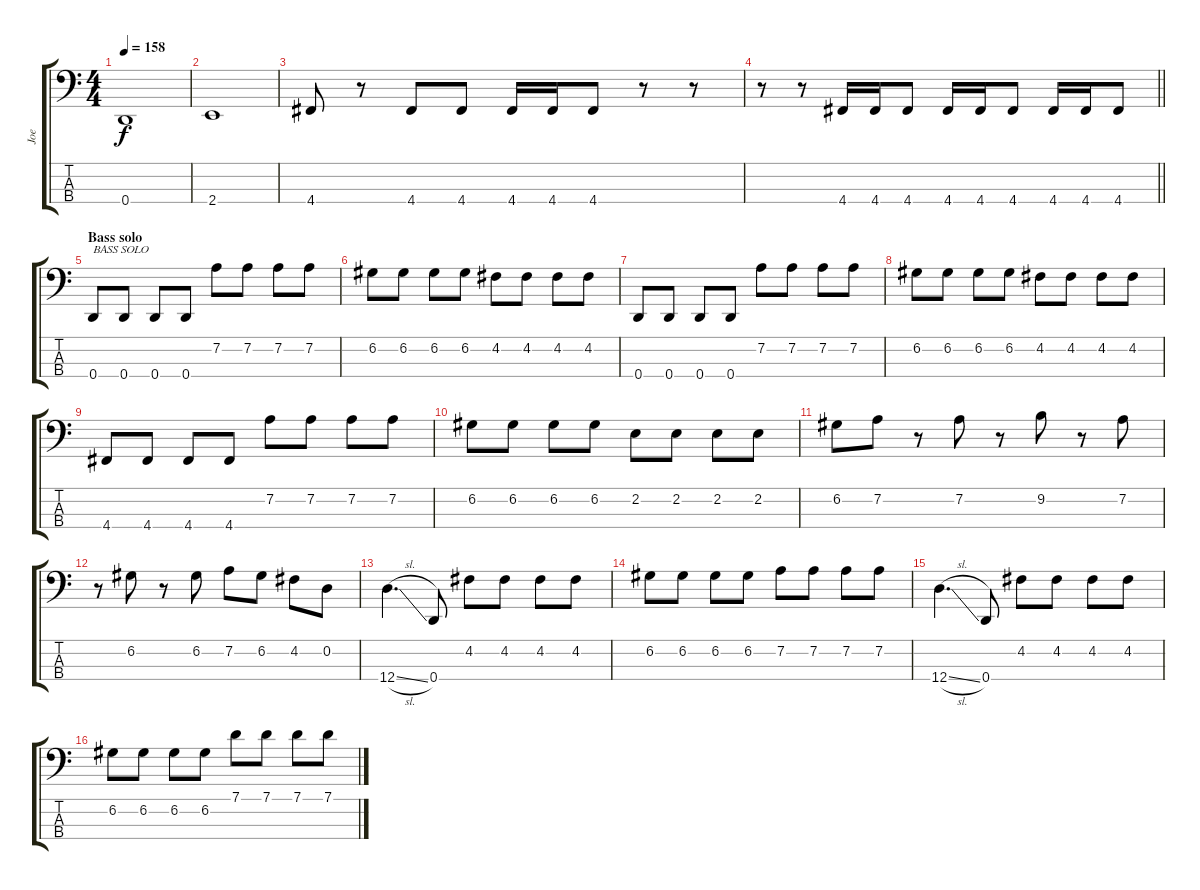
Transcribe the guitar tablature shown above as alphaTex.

\track ("Joe" "Joe") {instrument slapbass2}
\staff {score tabs}
\tuning (G2 D2 A1 D1) {hide}
\ts (4 4)
\tempo 158
\clef f4
\ks c
0.4.1{dy f} |
2.4.1 |
4.4.8 r.8 4.4.8 4.4.8 4.4.16 4.4.16 4.4.8 r.8 r.8 |
\barLineRight lightlight
r.8 r.8 4.4.16 4.4.16 4.4.8 4.4.16 4.4.16 4.4.8 4.4.16 4.4.16 4.4.8 |
\section ("" "Bass solo")
0.4.8{txt "BASS SOLO"} 0.4.8 0.4.8 0.4.8 7.2.8 7.2.8 7.2.8 7.2.8 |
6.2.8 6.2.8 6.2.8 6.2.8 4.2.8 4.2.8 4.2.8 4.2.8 |
0.4.8 0.4.8 0.4.8 0.4.8 7.2.8 7.2.8 7.2.8 7.2.8 |
6.2.8 6.2.8 6.2.8 6.2.8 4.2.8 4.2.8 4.2.8 4.2.8 |
4.4.8 4.4.8 4.4.8 4.4.8 7.2.8 7.2.8 7.2.8 7.2.8 |
6.2.8 6.2.8 6.2.8 6.2.8 2.2.8 2.2.8 2.2.8 2.2.8 |
6.2.8 7.2.8 r.8 7.2.8 r.8 9.2.8 r.8 7.2.8 |
r.8 6.2.8 r.8 6.2.8 7.2.8 6.2.8 4.2.8 0.2.8 |
12.4{sl}.4{d} 0.4.8 4.2.8 4.2.8 4.2.8 4.2.8 |
6.2.8 6.2.8 6.2.8 6.2.8 7.2.8 7.2.8 7.2.8 7.2.8 |
12.4{sl}.4{d} 0.4.8 4.2.8 4.2.8 4.2.8 4.2.8 |
6.2.8 6.2.8 6.2.8 6.2.8 7.1.8 7.1.8 7.1.8 7.1.8
